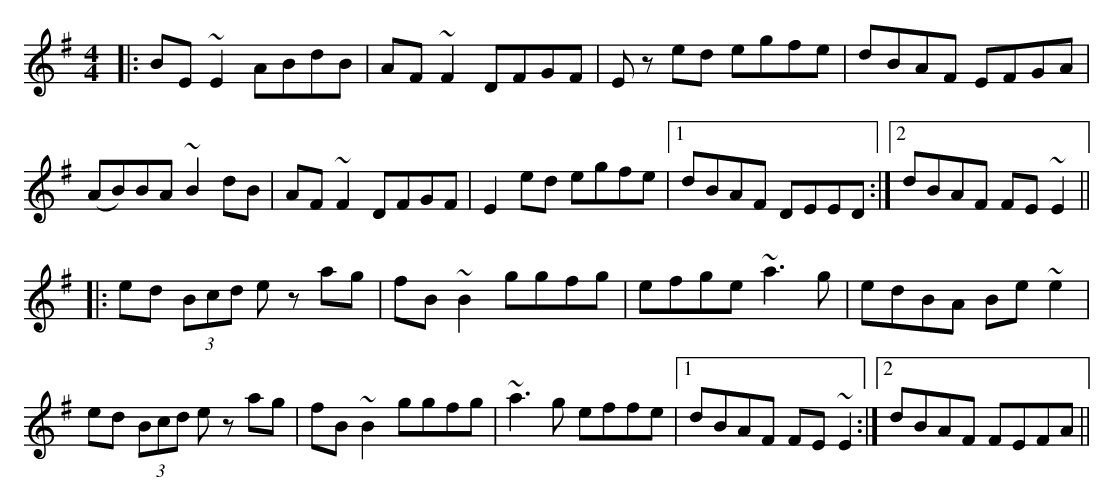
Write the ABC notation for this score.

X:1
M:4/4
K:Dmix
|:BE ~E2 ABdB|AF ~F2 DFGF|Ez ed egfe|dBAF EFGA|
(AB)BA ~B2 dB|AF ~F2 DFGF|E2 ed egfe|1 dBAF DEED:|2 dBAF FE ~E2||
|:ed (3Bcd ez ag|fB ~B2 ggfg|efge ~a3 g|edBA Be ~e2|
ed (3Bcd ez ag|fB ~B2 ggfg|~a3 g effe|1 dBAF FE ~E2:|2 dBAF FEFA||
